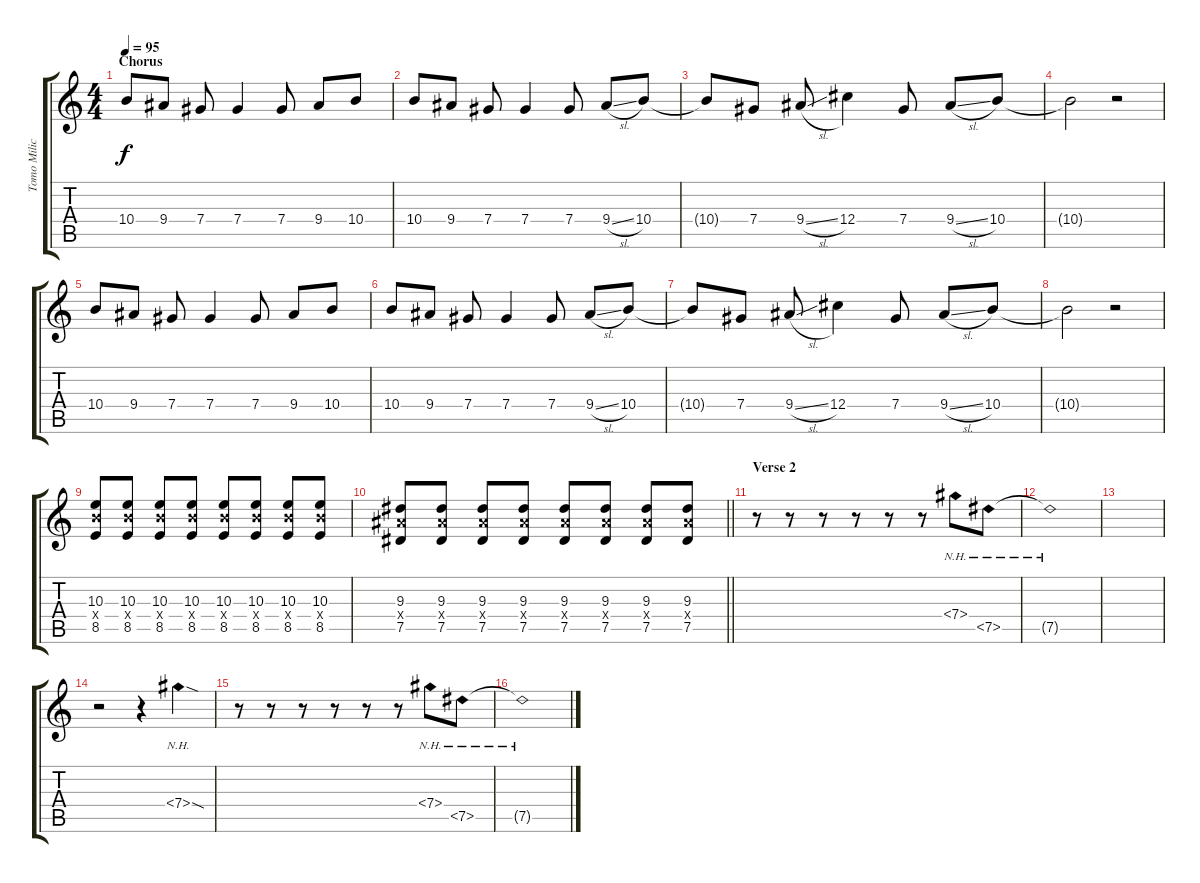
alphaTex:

\track ("Tomo Milicevic (Lead Guitar)" "Tomo Milic") {instrument overdrivenguitar}
\staff {score tabs}
\tuning (Eb4 Bb3 Gb3 Db3 Ab2 Eb2) {hide}
\ts (4 4)
\section ("" "Chorus")
\tempo 95
\clef g2
\ks c
10.4.8{dy f} 9.4.8 7.4.8 7.4.4 7.4.8 9.4.8 10.4.8 |
10.4.8 9.4.8 7.4.8 7.4.4 7.4.8 9.4{sl}.8 10.4.8 |
10.4{t}.8 7.4.8 9.4{sl}.8 12.4.4 7.4.8 9.4{sl}.8 10.4.8 |
10.4{t}.2 r.2 |
10.4.8 9.4.8 7.4.8 7.4.4 7.4.8 9.4.8 10.4.8 |
10.4.8 9.4.8 7.4.8 7.4.4 7.4.8 9.4{sl}.8 10.4.8 |
10.4{t}.8 7.4.8 9.4{sl}.8 12.4.4 7.4.8 9.4{sl}.8 10.4.8 |
10.4{t}.2 r.2 |
(10.3 10.4{x} 8.5).8 (10.3 10.4{x} 8.5).8 (10.3 10.4{x} 8.5).8 (10.3 10.4{x} 8.5).8 (10.3 10.4{x} 8.5).8 (10.3 10.4{x} 8.5).8 (10.3 10.4{x} 8.5).8 (10.3 10.4{x} 8.5).8 |
\barLineRight lightlight
(9.3 9.4{x} 7.5).8 (9.3 9.4{x} 7.5).8 (9.3 9.4{x} 7.5).8 (9.3 9.4{x} 7.5).8 (9.3 9.4{x} 7.5).8 (9.3 9.4{x} 7.5).8 (9.3 9.4{x} 7.5).8 (9.3 9.4{x} 7.5).8 |
\section ("" "Verse 2")
r.8 r.8 r.8 r.8 r.8 r.8 7.4{nh}.8 7.5{nh}.8 |
7.5{nh t}.1 |
|
r.2 r.4 7.4{nh sod}.4 |
r.8 r.8 r.8 r.8 r.8 r.8 7.4{nh}.8 7.5{nh}.8 |
7.5{nh t}.1
